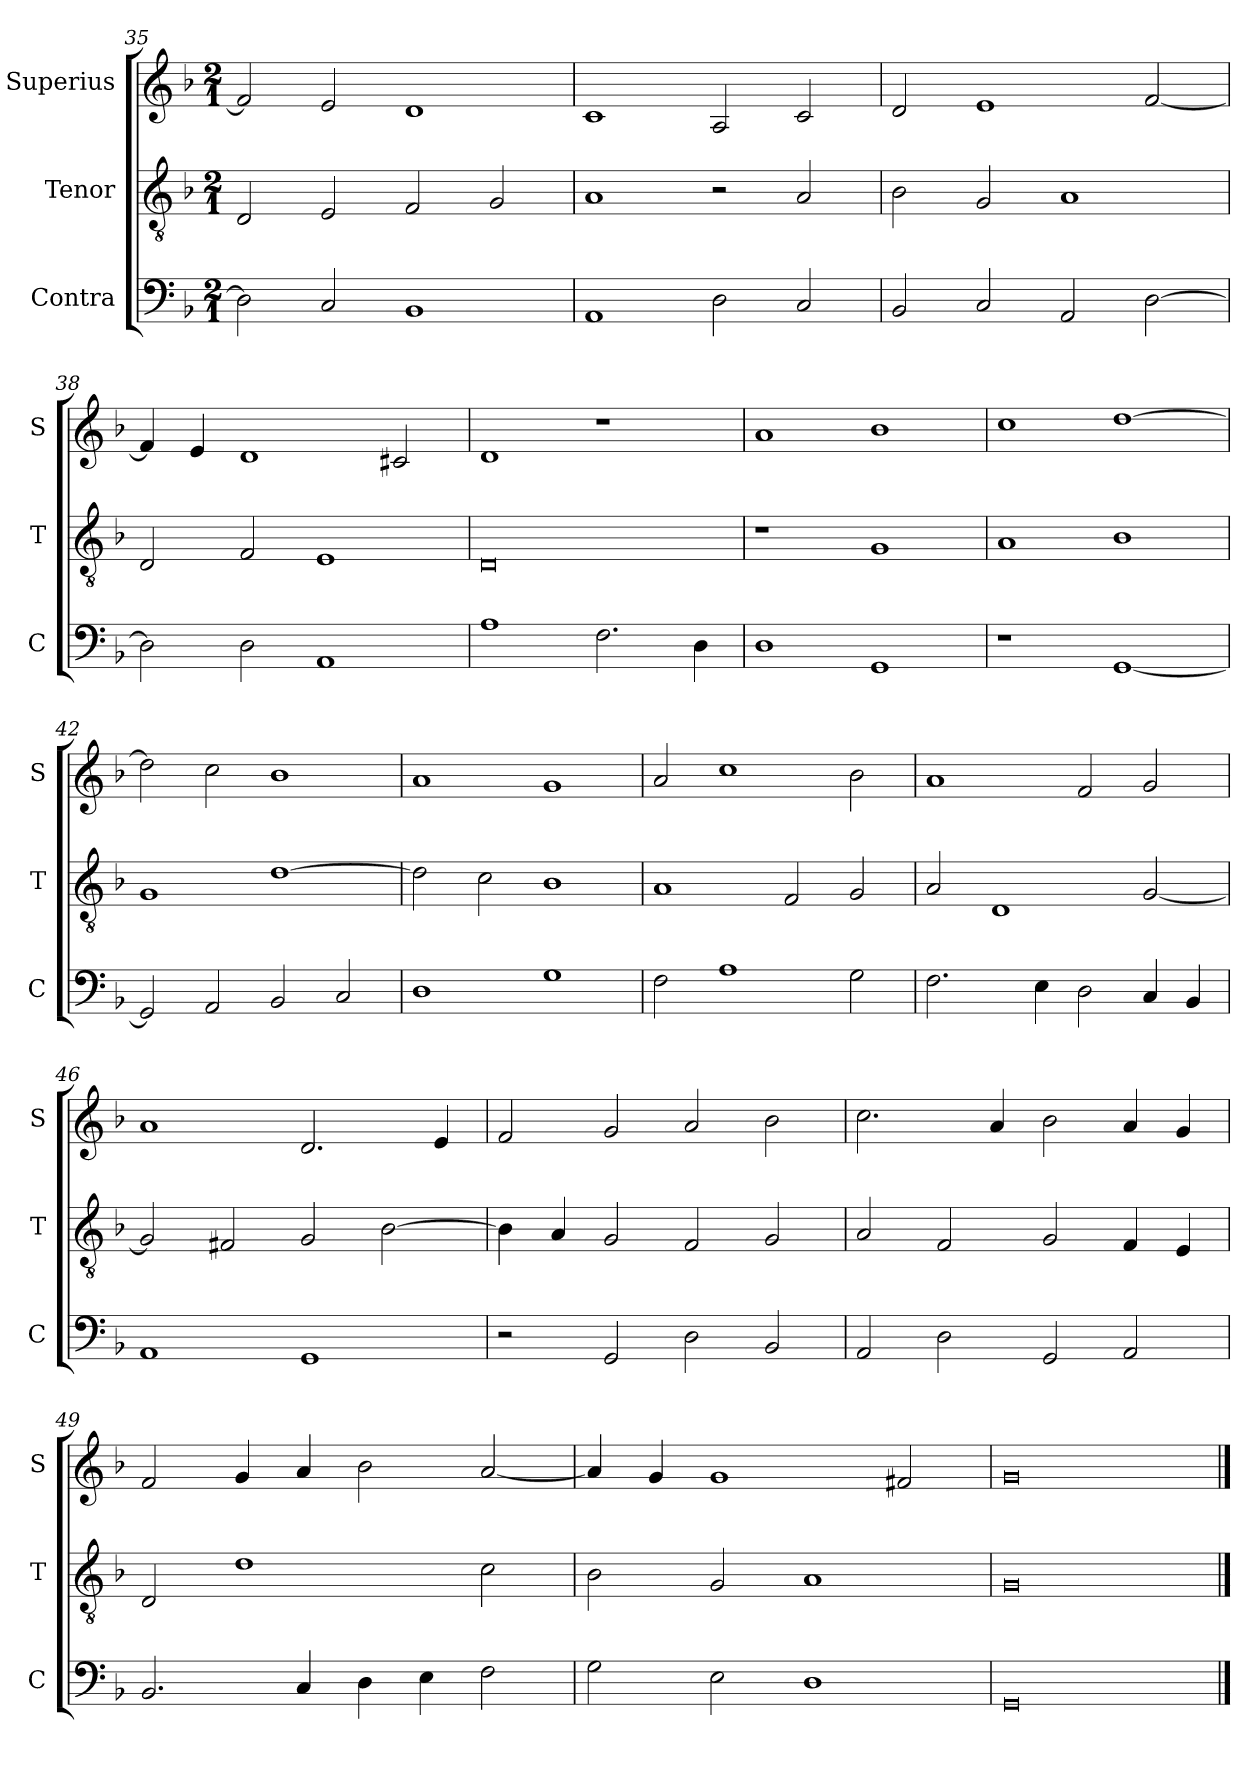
**kern	**kern	**kern
*part3	*part2	*part1
*staff3	*staff2	*staff1
*I"Contra	*I"Tenor	*I"Superius
*I'C	*I'T	*I'S
*clefF4	*clefGv2	*clefG2
*k[b-]	*k[b-]	*k[b-]
*M2/1	*M2/1	*M2/1
=35	=35	=35
2D\]	2D/	2f/]
2C/	2E/	2e/
1BB-	2F/	1d
.	2G/	.
=36	=36	=36
1AA	1A	1c
2D\	2r	2A/
2C/	2A/	2c/
=37	=37	=37
2BB-/	2B-\	2d/
2C/	2G/	1e
2AA/	1A	.
[2D\	.	[2f/
=38	=38	=38
2D\]	2D/	4f/]
.	.	4e/
2D\	2F/	1d
1AA	1E	.
.	.	2c#X/
=39	=39	=39
1A	0D	1d
2.F\	.	1r
4D\	.	.
=40	=40	=40
1D	1r	1a
1GG	1G	1b-
=41	=41	=41
1r	1A	1cc
[1GG	1B-	[1dd
=42	=42	=42
2GG/]	1G	2dd\]
2AA/	.	2cc\
2BB-/	[1d	1b-
2C/	.	.
=43	=43	=43
1D	2d\]	1a
.	2c\	.
1G	1B-	1g
=44	=44	=44
2F\	1A	2a/
1A	.	1cc
.	2F/	.
2G\	2G/	2b-\
=45	=45	=45
2.F\	2A/	1a
.	1D	.
4E\	.	.
2D\	.	2f/
4C/	[2G/	2g/
4BB-/	.	.
=46	=46	=46
1AA	2G/]	1a
.	2F#X/	.
1GG	2G/	2.d/
.	[2B-\	.
.	.	4e/
=47	=47	=47
2r	4B-\]	2f/
.	4A/	.
2GG/	2G/	2g/
2D\	2F/	2a/
2BB-/	2G/	2b-\
=48	=48	=48
2AA/	2A/	2.cc\
2D\	2F/	.
.	.	4a/
2GG/	2G/	2b-\
2AA/	4F/	4a/
.	4E/	4g/
=49	=49	=49
2.BB-/	2D/	2f/
.	1d	4g/
4C/	.	4a/
4D\	.	2b-\
4E\	.	.
2F\	2c\	[2a/
=50	=50	=50
2G\	2B-\	4a/]
.	.	4g/
2E\	2G/	1g
1D	1A	.
.	.	2f#X/
=51	=51	=51
0GG	0G	0g
==	==	==
*-	*-	*-
